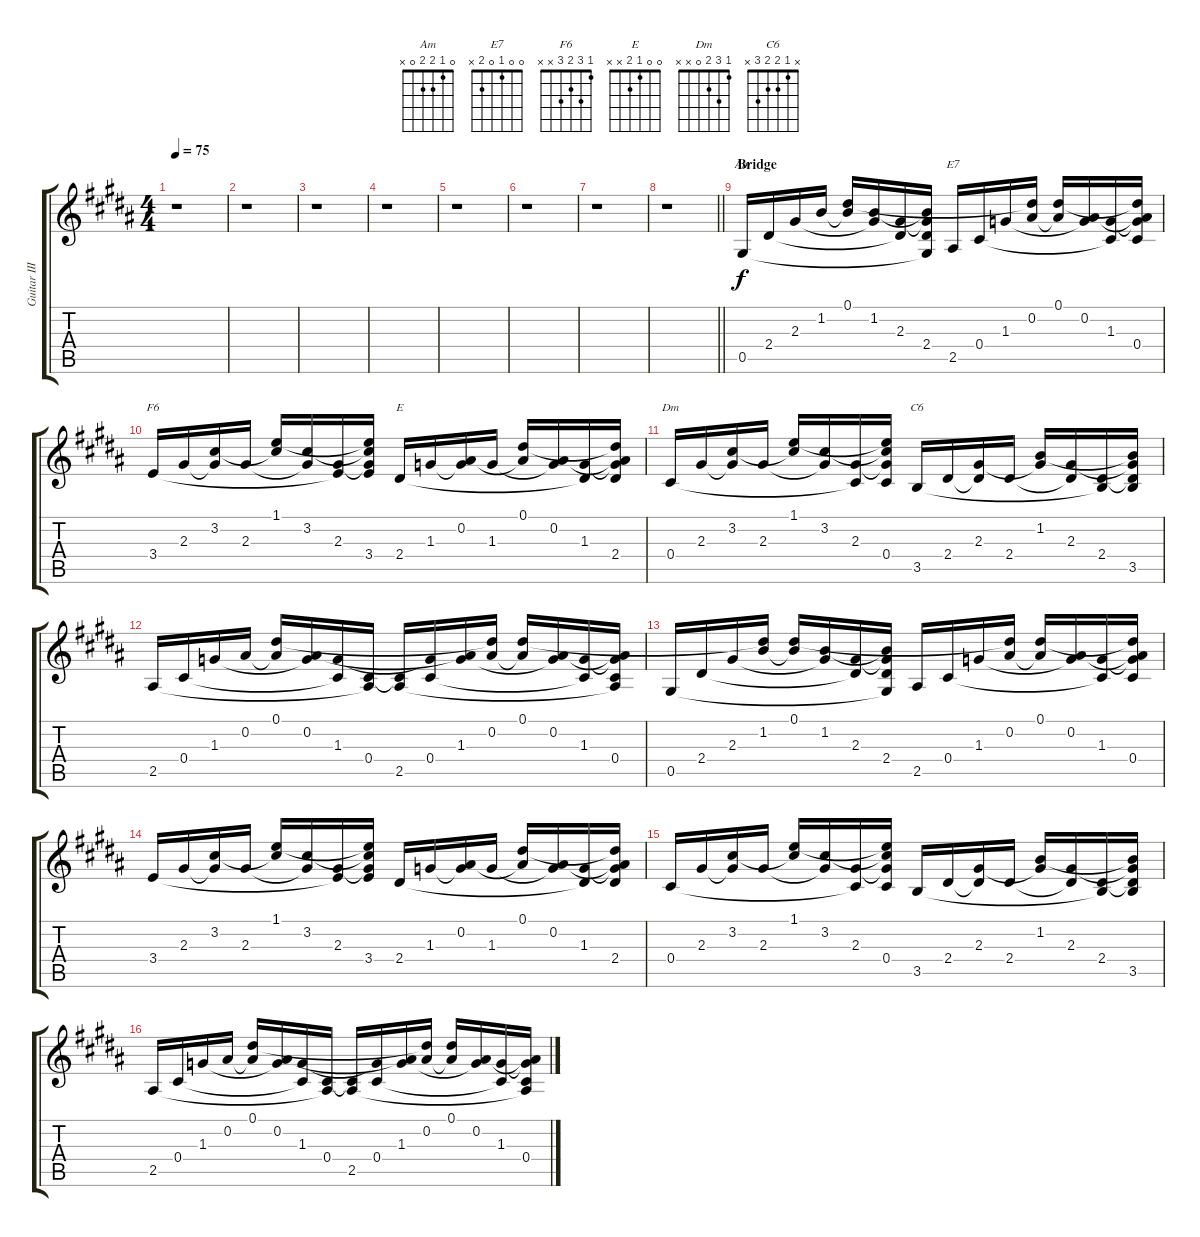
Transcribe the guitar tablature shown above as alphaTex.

\track ("Guitar III" "Guitar III") {instrument electricguitarjazz}
\staff {score tabs}
\tuning (Eb4 Bb3 Gb3 Db3 Ab2 Db2) {hide}
\chord ("Am" 0 1 2 2 0 x)
\chord ("E7" 0 0 1 0 2 x)
\chord ("F6" 1 3 2 3 x x)
\chord ("E" 0 0 1 2 x x)
\chord ("Dm" 1 3 2 0 x x)
\chord ("C6" x 1 2 2 3 x)
\ts (4 4)
\tempo 75
\clef g2
\ks g#minor
r.1{dy f} |
r.1 |
r.1 |
r.1 |
r.1 |
r.1 |
r.1 |
\barLineRight lightlight
r.1 |
\section ("" "Bridge")
0.5.16{ch "Am"} 2.4.16 2.3.16 1.2.16 (0.1 1.2{t}).16 (1.2 2.3{t}).16 (2.3 2.4{t}).16 (1.2{t} 2.3{t} 2.4 0.5{t}).16 2.5.16{ch "E7"} 0.4.16 1.3.16 (0.1{t} 0.2).16 (0.1 0.2{t}).16 (0.2 1.3{t}).16 (1.3 0.4{t}).16 (0.1{t} 0.2{t} 1.3{t} 0.4).16 |
3.4.16{ch "F6"} 2.3.16 (3.2 2.3{t}).16 2.3.16 (1.1 3.2{t}).16 (3.2 2.3{t}).16 (2.3 3.4{t}).16 (1.1{t} 3.2{t} 2.3{t} 3.4).16 2.4.16{ch "E"} 1.3.16 (0.2 1.3{t}).16 1.3.16 (0.1 0.2{t}).16 (0.2 1.3{t}).16 (1.3 2.4{t}).16 (0.1{t} 0.2{t} 1.3{t} 2.4).16 |
0.4.16{ch "Dm"} 2.3.16 (3.2 2.3{t}).16 2.3.16 (1.1 3.2{t}).16 (3.2 2.3{t}).16 (2.3 0.4{t}).16 (1.1{t} 3.2{t} 2.3{t} 0.4).16 3.5.16{ch "C6"} 2.4.16 (2.3 2.4{t}).16 2.4.16 (1.2 2.3{t}).16 (2.3 2.4{t}).16 (2.4 3.5{t}).16 (1.2{t} 2.3{t} 2.4{t} 3.5).16 |
2.5.16 0.4.16 1.3.16 0.2.16 (0.1 0.2{t}).16 (0.2 1.3{t}).16 (1.3 0.4{t}).16 (0.4 2.5{t}).16 (0.4{t} 2.5).16 (1.3{t} 0.4).16 (0.2{t} 1.3).16 (0.1{t} 0.2).16 (0.1 0.2{t}).16 (0.2 1.3{t}).16 (1.3 0.4{t}).16 (0.2{t} 1.3{t} 0.4 2.5{t}).16 |
0.5.16 2.4.16 2.3.16 (0.1{t} 1.2).16 (0.1 1.2{t}).16 (1.2 2.3{t}).16 (2.3 2.4{t}).16 (1.2{t} 2.3{t} 2.4 0.5{t}).16 2.5.16 0.4.16 1.3.16 (0.1{t} 0.2).16 (0.1 0.2{t}).16 (0.2 1.3{t}).16 (1.3 0.4{t}).16 (0.1{t} 0.2{t} 1.3{t} 0.4).16 |
3.4.16 2.3.16 (3.2 2.3{t}).16 2.3.16 (1.1 3.2{t}).16 (3.2 2.3{t}).16 (2.3 3.4{t}).16 (1.1{t} 3.2{t} 2.3{t} 3.4).16 2.4.16 1.3.16 (0.2 1.3{t}).16 1.3.16 (0.1 0.2{t}).16 (0.2 1.3{t}).16 (1.3 2.4{t}).16 (0.1{t} 0.2{t} 1.3{t} 2.4).16 |
0.4.16 2.3.16 (3.2 2.3{t}).16 2.3.16 (1.1 3.2{t}).16 (3.2 2.3{t}).16 (2.3 0.4{t}).16 (1.1{t} 3.2{t} 2.3{t} 0.4).16 3.5.16 2.4.16 (2.3 2.4{t}).16 2.4.16 (1.2 2.3{t}).16 (2.3 2.4{t}).16 (2.4 3.5{t}).16 (1.2{t} 2.3{t} 2.4{t} 3.5).16 |
2.5.16 0.4.16 1.3.16 0.2.16 (0.1 0.2{t}).16 (0.2 1.3{t}).16 (1.3 0.4{t}).16 (0.4 2.5{t}).16 (0.4{t} 2.5).16 (1.3{t} 0.4).16 (0.2{t} 1.3).16 (0.1{t} 0.2).16 (0.1 0.2{t}).16 (0.2 1.3{t}).16 (1.3 0.4{t}).16 (0.2{t} 1.3{t} 0.4 2.5{t}).16
